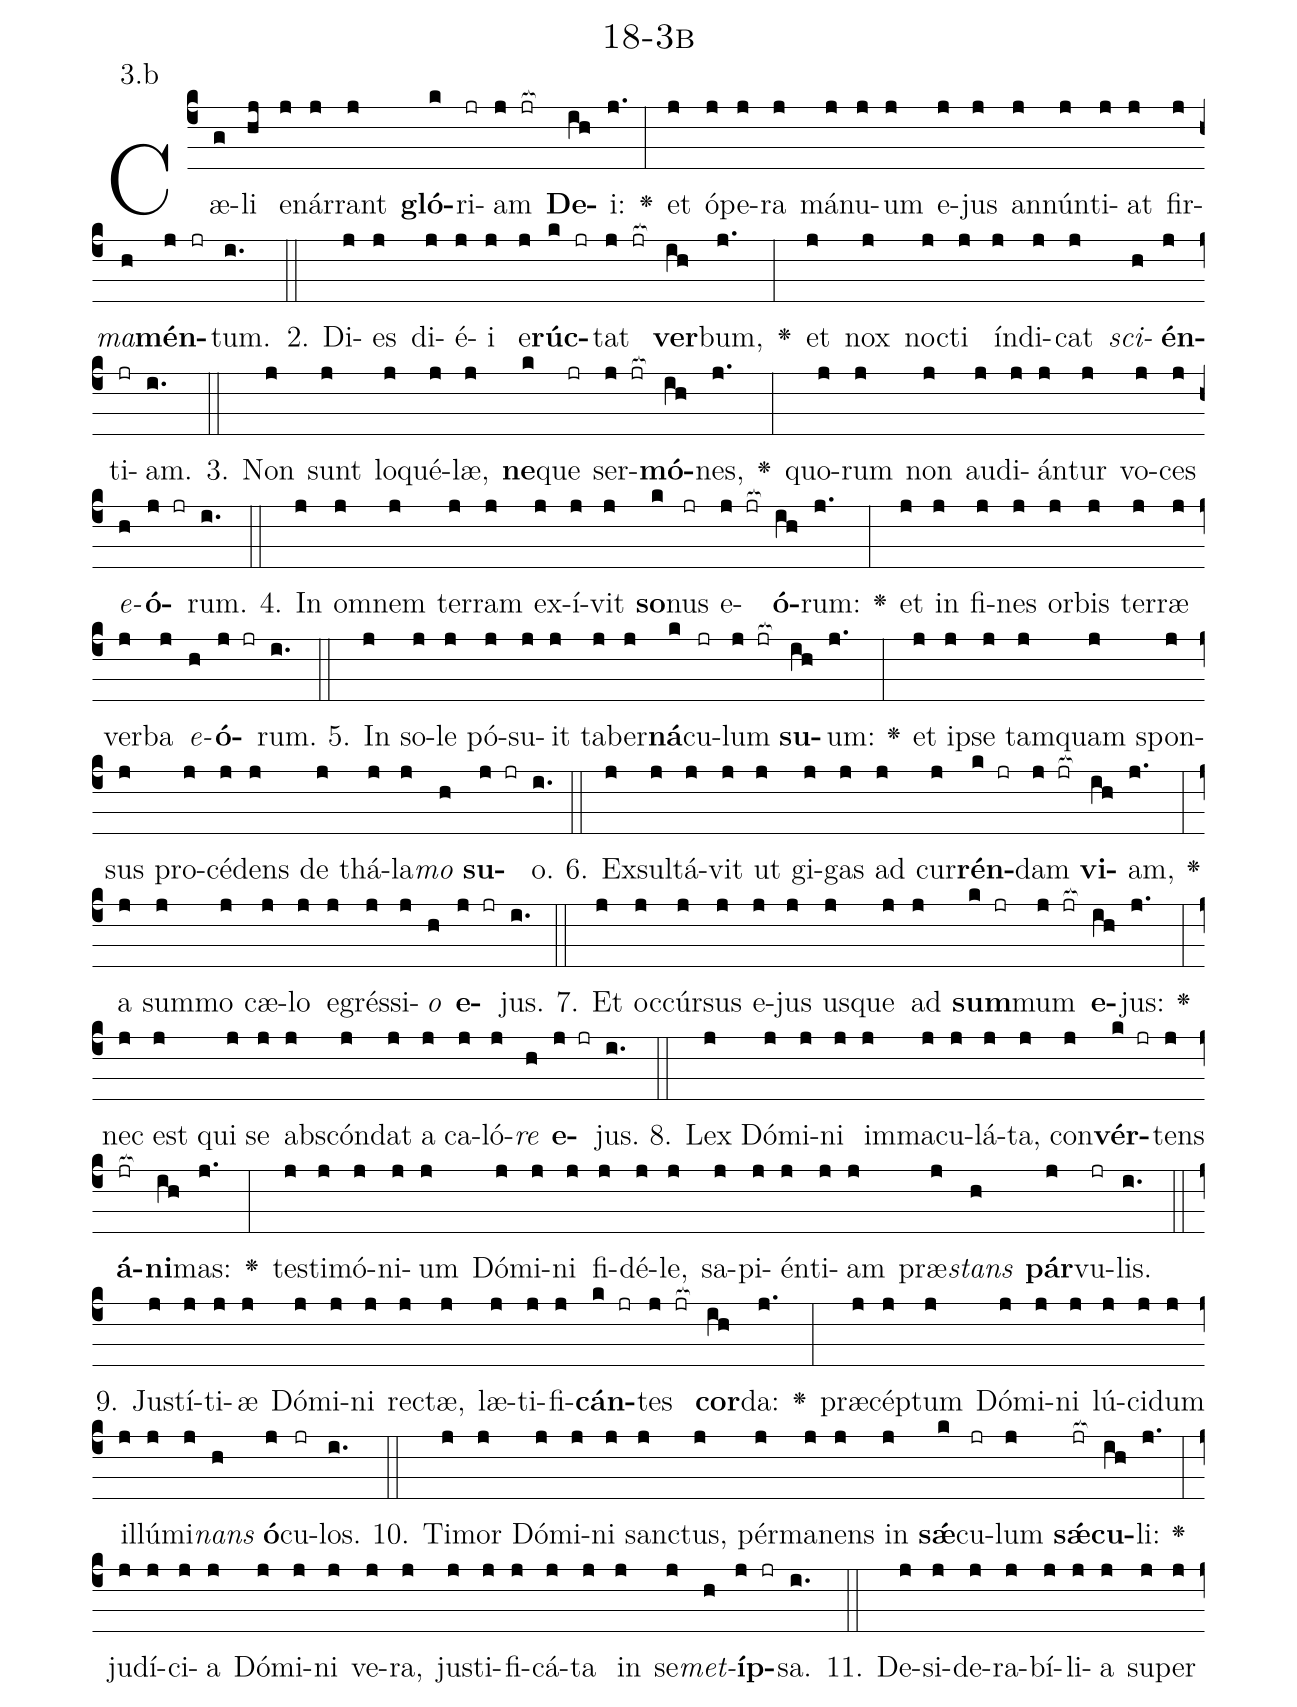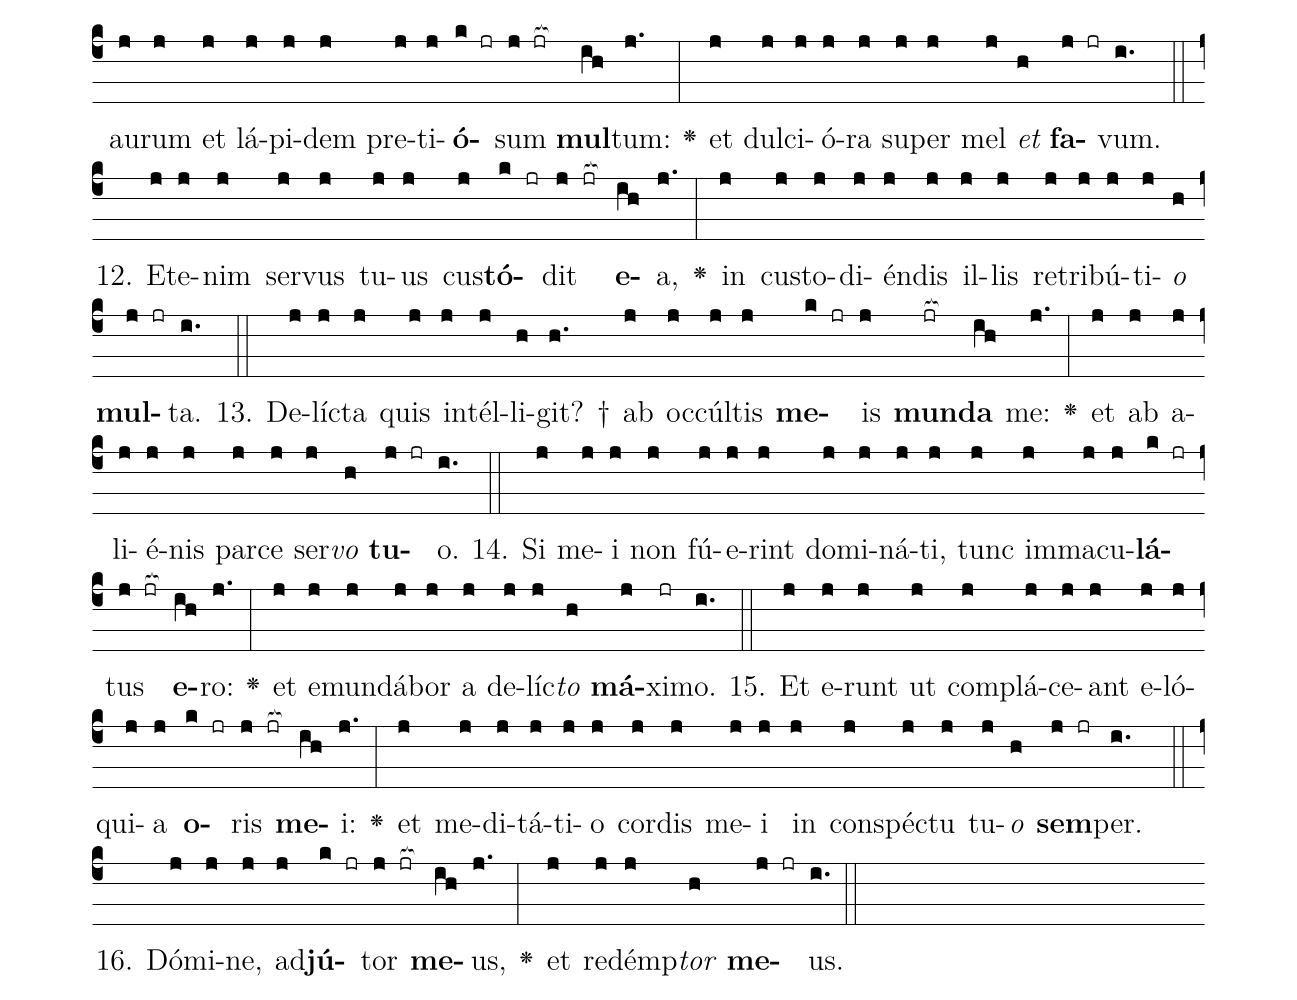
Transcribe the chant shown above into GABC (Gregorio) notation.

name: 18-3b;
annotation: 3.b;
%%
(c4)Cæ(g)li(hj) e(j)nár(j)rant(j) <b>gló</b>(k)ri(jr)am(j jr[ocb:1{]) <b>De</b>(ih[ocb:0}])i:(j.) <v>\greheightstar</v>(:) et(j) ó(j)pe(j)ra(j) má(j)nu(j)um(j) e(j)jus(j) an(j)nún(j)ti(j)at(j) fir(j)<i>ma</i>(h)<b>mén</b>(j jr)tum.(i.) (::)
2. Di(j)es(j) di(j)é(j)i(j) e(j)<b>rúc</b>(k jr)tat(j jr[ocb:1{]) <b>ver</b>(ih[ocb:0}])bum,(j.) <v>\greheightstar</v>(:) et(j) nox(j) noc(j)ti(j) ín(j)di(j)cat(j) <i>sci</i>(h)<b>én</b>(j)ti(jr)am.(i.) (::)
3. Non(j) sunt(j) lo(j)qué(j)læ,(j) <b>ne</b>(k)que(jr) ser(j jr[ocb:1{])<b>mó</b>(ih[ocb:0}])nes,(j.) <v>\greheightstar</v>(:) quo(j)rum(j) non(j) au(j)di(j)án(j)tur(j) vo(j)ces(j) <i>e</i>(h)<b>ó</b>(j jr)rum.(i.) (::)
4. In(j) om(j)nem(j) ter(j)ram(j) ex(j)í(j)vit(j) <b>so</b>(k)nus(jr) e(j jr[ocb:1{])<b>ó</b>(ih[ocb:0}])rum:(j.) <v>\greheightstar</v>(:) et(j) in(j) fi(j)nes(j) or(j)bis(j) ter(j)ræ(j) ver(j)ba(j) <i>e</i>(h)<b>ó</b>(j jr)rum.(i.) (::)
5. In(j) so(j)le(j) pó(j)su(j)it(j) ta(j)ber(j)<b>ná</b>(k)cu(jr)lum(j jr[ocb:1{]) <b>su</b>(ih[ocb:0}])um:(j.) <v>\greheightstar</v>(:) et(j) ip(j)se(j) tam(j)quam(j) spon(j)sus(j) pro(j)cé(j)dens(j) de(j) thá(j)la(j)<i>mo</i>(h) <b>su</b>(j jr)o.(i.) (::)
6. Ex(j)sul(j)tá(j)vit(j) ut(j) gi(j)gas(j) ad(j) cur(j)<b>rén</b>(k jr)dam(j jr[ocb:1{]) <b>vi</b>(ih[ocb:0}])am,(j.) <v>\greheightstar</v>(:) a(j) sum(j)mo(j) cæ(j)lo(j) e(j)grés(j)si(j)<i>o</i>(h) <b>e</b>(j jr)jus.(i.) (::)
7. Et(j) oc(j)cúr(j)sus(j) e(j)jus(j) us(j)que(j) ad(j) <b>sum</b>(k jr)mum(j jr[ocb:1{]) <b>e</b>(ih[ocb:0}])jus:(j.) <v>\greheightstar</v>(:) nec(j) est(j) qui(j) se(j) abs(j)cón(j)dat(j) a(j) ca(j)ló(j)<i>re</i>(h) <b>e</b>(j jr)jus.(i.) (::)
8. Lex(j) Dó(j)mi(j)ni(j) im(j)ma(j)cu(j)lá(j)ta,(j) con(j)<b>vér</b>(k jr)tens(j) <b>á</b>(jr[ocb:1{])<b>ni</b>(ih[ocb:0}])mas:(j.) <v>\greheightstar</v>(:) tes(j)ti(j)mó(j)ni(j)um(j) Dó(j)mi(j)ni(j) fi(j)dé(j)le,(j) sa(j)pi(j)én(j)ti(j)am(j) præ(j)<i>stans</i>(h) <b>pár</b>(j)vu(jr)lis.(i.) (::)
9. Jus(j)tí(j)ti(j)æ(j) Dó(j)mi(j)ni(j) rec(j)tæ,(j) læ(j)ti(j)fi(j)<b>cán</b>(k jr)tes(j jr[ocb:1{]) <b>cor</b>(ih[ocb:0}])da:(j.) <v>\greheightstar</v>(:) præ(j)cép(j)tum(j) Dó(j)mi(j)ni(j) lú(j)ci(j)dum(j) il(j)lú(j)mi(j)<i>nans</i>(h) <b>ó</b>(j)cu(jr)los.(i.) (::)
10. Ti(j)mor(j) Dó(j)mi(j)ni(j) sanc(j)tus,(j) pér(j)ma(j)nens(j) in(j) <b>sǽ</b>(k)cu(jr)lum(j) <b>sǽ</b>(jr[ocb:1{])<b>cu</b>(ih[ocb:0}])li:(j.) <v>\greheightstar</v>(:) ju(j)dí(j)ci(j)a(j) Dó(j)mi(j)ni(j) ve(j)ra,(j) jus(j)ti(j)fi(j)cá(j)ta(j) in(j) se(j)<i>met</i>(h)<b>íp</b>(j jr)sa.(i.) (::)
11. De(j)si(j)de(j)ra(j)bí(j)li(j)a(j) su(j)per(j) au(j)rum(j) et(j) lá(j)pi(j)dem(j) pre(j)ti(j)<b>ó</b>(k jr)sum(j jr[ocb:1{]) <b>mul</b>(ih[ocb:0}])tum:(j.) <v>\greheightstar</v>(:) et(j) dul(j)ci(j)ó(j)ra(j) su(j)per(j) mel(j) <i>et</i>(h) <b>fa</b>(j jr)vum.(i.) (::)
12. Et(j)e(j)nim(j) ser(j)vus(j) tu(j)us(j) cus(j)<b>tó</b>(k jr)dit(j jr[ocb:1{]) <b>e</b>(ih[ocb:0}])a,(j.) <v>\greheightstar</v>(:) in(j) cus(j)to(j)di(j)én(j)dis(j) il(j)lis(j) re(j)tri(j)bú(j)ti(j)<i>o</i>(h) <b>mul</b>(j jr)ta.(i.) (::)
13. De(j)líc(j)ta(j) quis(j) in(j)tél(j)li(h)git? †(h.) ab(j) oc(j)cúl(j)tis(j) <b>me</b>(k jr)is(j) <b>mun</b>(jr[ocb:1{])<b>da</b>(ih[ocb:0}]) me:(j.) <v>\greheightstar</v>(:) et(j) ab(j) a(j)li(j)é(j)nis(j) par(j)ce(j) ser(j)<i>vo</i>(h) <b>tu</b>(j jr)o.(i.) (::)
14. Si(j) me(j)i(j) non(j) fú(j)e(j)rint(j) do(j)mi(j)ná(j)ti,(j) tunc(j) im(j)ma(j)cu(j)<b>lá</b>(k jr)tus(j jr[ocb:1{]) <b>e</b>(ih[ocb:0}])ro:(j.) <v>\greheightstar</v>(:) et(j) e(j)mun(j)dá(j)bor(j) a(j) de(j)líc(j)<i>to</i>(h) <b>má</b>(j)xi(jr)mo.(i.) (::)
15. Et(j) e(j)runt(j) ut(j) com(j)plá(j)ce(j)ant(j) e(j)ló(j)qui(j)a(j) <b>o</b>(k jr)ris(j jr[ocb:1{]) <b>me</b>(ih[ocb:0}])i:(j.) <v>\greheightstar</v>(:) et(j) me(j)di(j)tá(j)ti(j)o(j) cor(j)dis(j) me(j)i(j) in(j) con(j)spéc(j)tu(j) tu(j)<i>o</i>(h) <b>sem</b>(j jr)per.(i.) (::)
16. Dó(j)mi(j)ne,(j) ad(j)<b>jú</b>(k jr)tor(j jr[ocb:1{]) <b>me</b>(ih[ocb:0}])us,(j.) <v>\greheightstar</v>(:) et(j) red(j)émp(j)<i>tor</i>(h) <b>me</b>(j jr)us.(i.) (::)
